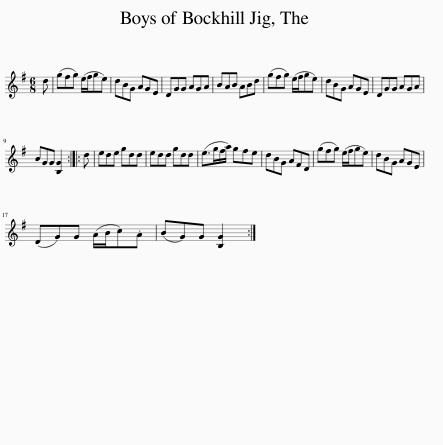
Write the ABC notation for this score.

X:1
L:1/8
M:6/8
I:linebreak $
K:G
V:1 treble
V:1
 d | (gfg) (e/f/ge) | dBG AGE | DGG AGA | BAB ABd | %5
 (gfg) (e/f/ge) | dBG AGE | DGG AGA |$ BGG [B,G]2 :: d | %10
 ede gdd | edd gdd | (e>gf/a/) gfe | dBG AFD | (gfg) (e/f/ge) | %15
 dBG AGE |$ (DG)G (A/B/c).A | (BG)G [B,G]2 :| %18
